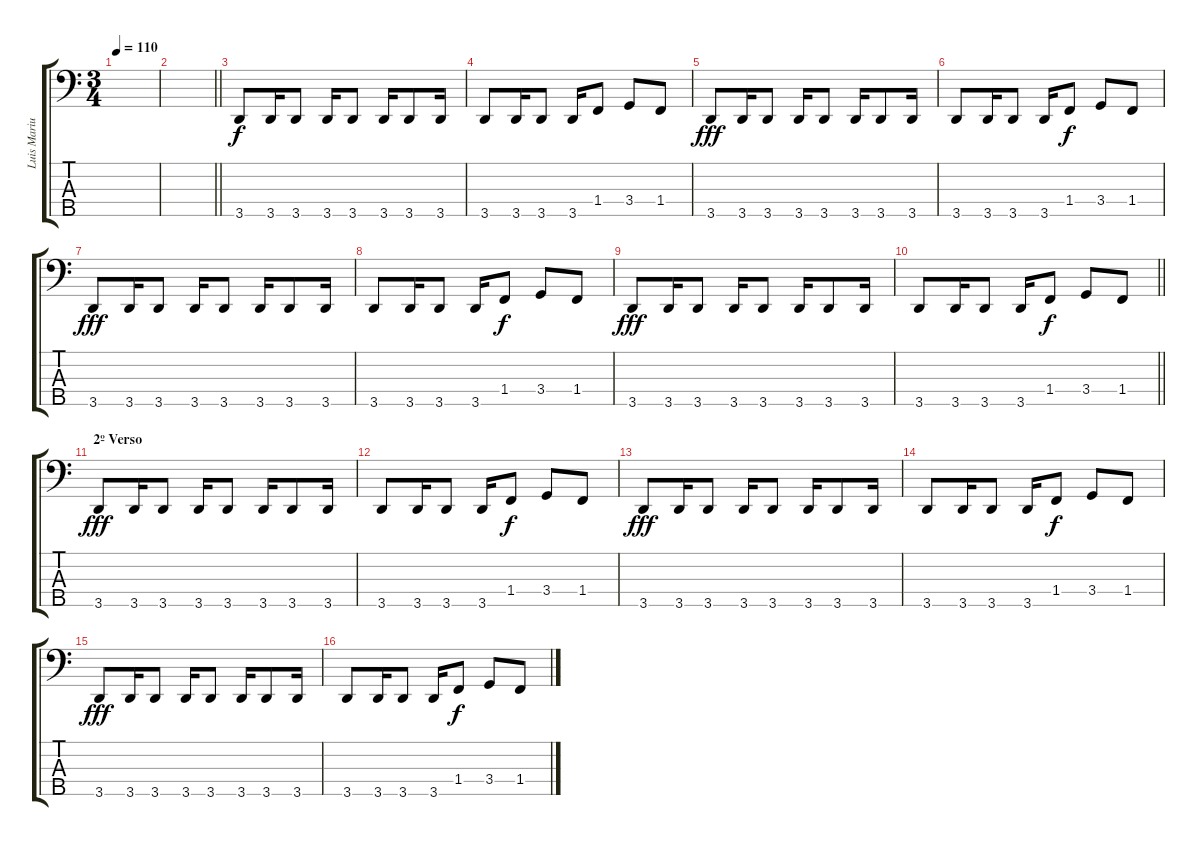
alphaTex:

\track ("Luis Mariuti" "Luis Mariu") {instrument electricbassfinger}
\staff {score tabs}
\tuning (G2 D2 A1 E1 B0) {hide}
\ts (3 4)
\tempo 110
\clef f4
\ks c
|
\barLineRight lightlight
|
3.5.8 3.5.16 3.5.8 3.5.16 3.5.8 3.5.16 3.5.8 3.5.16 |
3.5.8 3.5.16 3.5.8 3.5.16 1.4.8{dy f} 3.4.8 1.4.8 |
3.5.8{dy fff} 3.5.16 3.5.8 3.5.16 3.5.8 3.5.16 3.5.8 3.5.16 |
3.5.8 3.5.16 3.5.8 3.5.16 1.4.8{dy f} 3.4.8 1.4.8 |
3.5.8{dy fff} 3.5.16 3.5.8 3.5.16 3.5.8 3.5.16 3.5.8 3.5.16 |
3.5.8 3.5.16 3.5.8 3.5.16 1.4.8{dy f} 3.4.8 1.4.8 |
3.5.8{dy fff} 3.5.16 3.5.8 3.5.16 3.5.8 3.5.16 3.5.8 3.5.16 |
\barLineRight lightlight
3.5.8 3.5.16 3.5.8 3.5.16 1.4.8{dy f} 3.4.8 1.4.8 |
\section ("" "2º Verso")
3.5.8{dy fff} 3.5.16 3.5.8 3.5.16 3.5.8 3.5.16 3.5.8 3.5.16 |
3.5.8 3.5.16 3.5.8 3.5.16 1.4.8{dy f} 3.4.8 1.4.8 |
3.5.8{dy fff} 3.5.16 3.5.8 3.5.16 3.5.8 3.5.16 3.5.8 3.5.16 |
3.5.8 3.5.16 3.5.8 3.5.16 1.4.8{dy f} 3.4.8 1.4.8 |
3.5.8{dy fff} 3.5.16 3.5.8 3.5.16 3.5.8 3.5.16 3.5.8 3.5.16 |
3.5.8 3.5.16 3.5.8 3.5.16 1.4.8{dy f} 3.4.8 1.4.8
